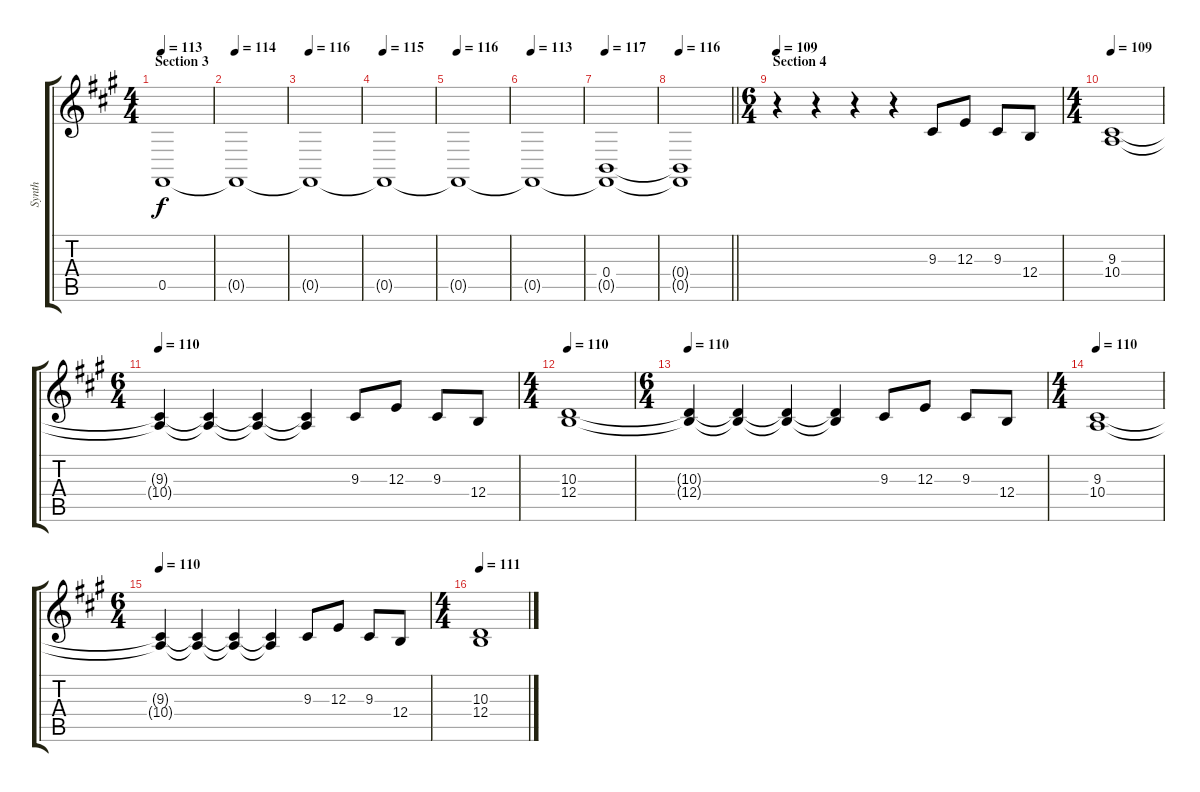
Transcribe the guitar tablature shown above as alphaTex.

\track ("Synth" "Synth") {instrument stringensemble1}
\staff {score tabs}
\tuning (B3 Ab3 E3 B2 Gb2 B1) {hide}
\ts (4 4)
\section ("" "Section 3")
\tempo 113
\clef g2
\ks f#minor
0.5.1{dy f} |
\tempo 114
0.5{t}.1 |
\tempo 116
0.5{t}.1 |
\tempo 115
0.5{t}.1 |
\tempo 116
0.5{t}.1 |
\tempo 113
0.5{t}.1 |
\tempo 117
(0.4 0.5{t}).1 |
\tempo 116
\barLineRight lightlight
(0.4{t} 0.5{t}).1 |
\ts (6 4)
\section ("" "Section 4")
\tempo 109
r.4{instrument pad2warm} r.4 r.4 r.4 9.3.8 12.3.8 9.3.8 12.4.8 |
\ts (4 4)
\tempo 109
(9.3 10.4).1 |
\ts (6 4)
\tempo 110
(9.3{t} 10.4{t}).4 (9.3{t} 10.4{t}).4 (9.3{t} 10.4{t}).4 (9.3{t} 10.4{t}).4 9.3.8 12.3.8 9.3.8 12.4.8 |
\ts (4 4)
\tempo 110
(10.3 12.4).1 |
\ts (6 4)
\tempo 110
(10.3{t} 12.4{t}).4 (10.3{t} 12.4{t}).4 (10.3{t} 12.4{t}).4 (10.3{t} 12.4{t}).4 9.3.8 12.3.8 9.3.8 12.4.8 |
\ts (4 4)
\tempo 110
(9.3 10.4).1 |
\ts (6 4)
\tempo 110
(9.3{t} 10.4{t}).4 (9.3{t} 10.4{t}).4 (9.3{t} 10.4{t}).4 (9.3{t} 10.4{t}).4 9.3.8 12.3.8 9.3.8 12.4.8 |
\ts (4 4)
\tempo 111
(10.3 12.4).1
